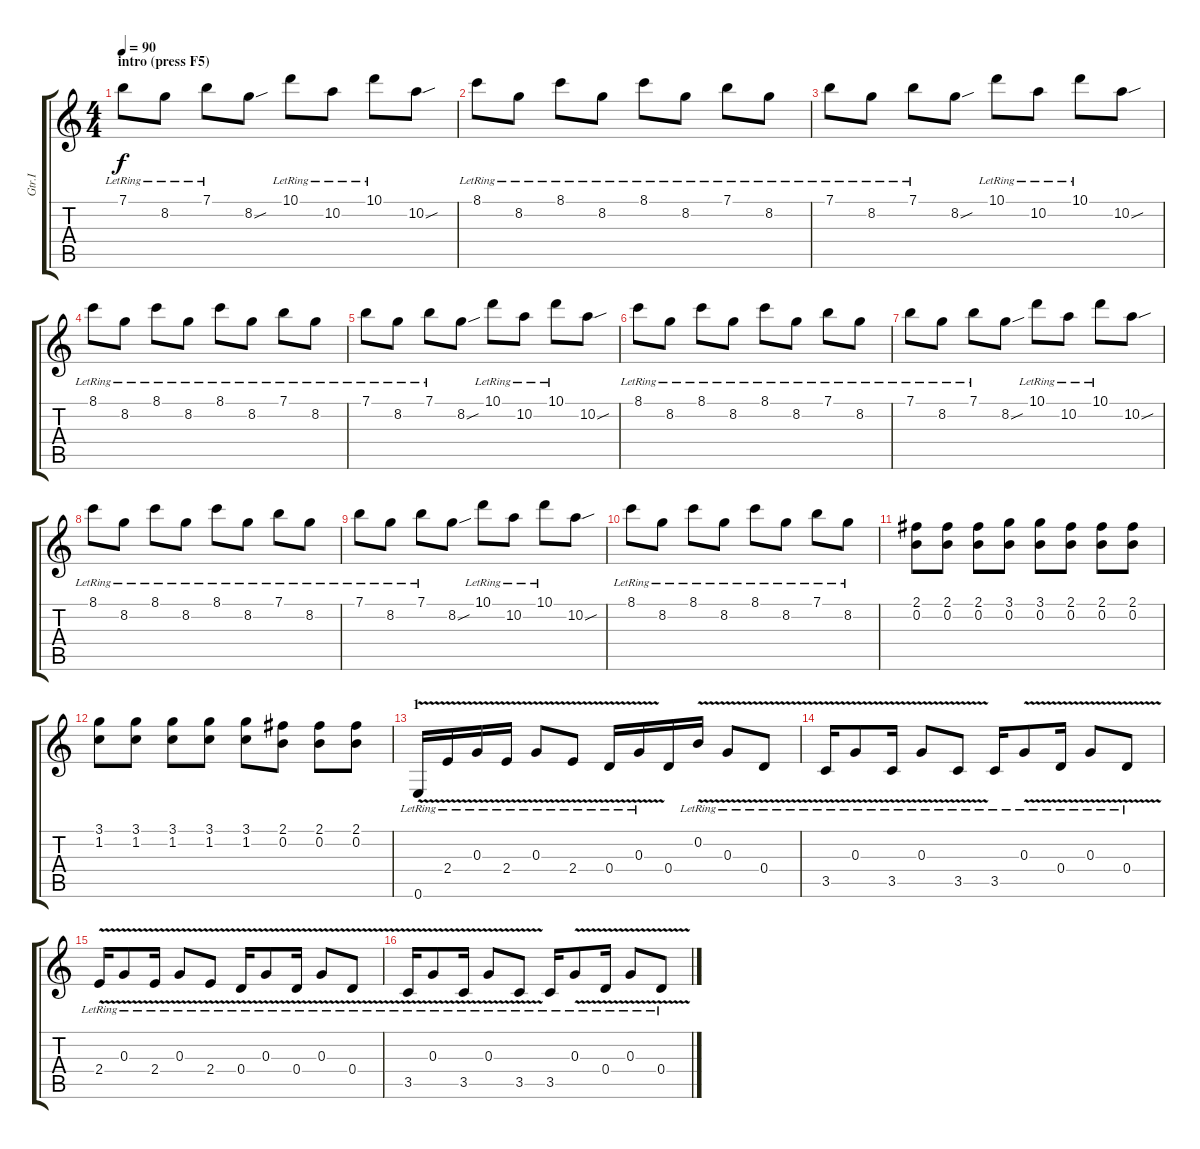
\track ("Gtr.I" "Gtr.I") {instrument electricguitarjazz}
\staff {score tabs}
\tuning (E4 B3 G3 D3 A2 E2) {hide}
\ts (4 4)
\section ("" "intro (press F5)")
\tempo 90
\clef g2
\ks c
7.1{lr}.8{dy f instrument electricguitarjazz} 8.2{lr}.8 7.1{lr}.8 8.2{sou}.8 10.1{lr}.8 10.2{lr}.8 10.1{lr}.8 10.2{sou}.8 |
8.1{lr}.8 8.2{lr}.8 8.1{lr}.8 8.2{lr}.8 8.1{lr}.8 8.2{lr}.8 7.1{lr}.8 8.2{lr}.8 |
7.1{lr}.8 8.2{lr}.8 7.1{lr}.8 8.2{sou}.8 10.1{lr}.8 10.2{lr}.8 10.1{lr}.8 10.2{sou}.8 |
8.1{lr}.8 8.2{lr}.8 8.1{lr}.8 8.2{lr}.8 8.1{lr}.8 8.2{lr}.8 7.1{lr}.8 8.2{lr}.8 |
7.1{lr}.8 8.2{lr}.8 7.1{lr}.8 8.2{sou}.8 10.1{lr}.8 10.2{lr}.8 10.1{lr}.8 10.2{sou}.8 |
8.1{lr}.8 8.2{lr}.8 8.1{lr}.8 8.2{lr}.8 8.1{lr}.8 8.2{lr}.8 7.1{lr}.8 8.2{lr}.8 |
7.1{lr}.8 8.2{lr}.8 7.1{lr}.8 8.2{sou}.8 10.1{lr}.8 10.2{lr}.8 10.1{lr}.8 10.2{sou}.8 |
8.1{lr}.8 8.2{lr}.8 8.1{lr}.8 8.2{lr}.8 8.1{lr}.8 8.2{lr}.8 7.1{lr}.8 8.2{lr}.8 |
7.1{lr}.8 8.2{lr}.8 7.1{lr}.8 8.2{sou}.8 10.1{lr}.8 10.2{lr}.8 10.1{lr}.8 10.2{sou}.8 |
8.1{lr}.8 8.2{lr}.8 8.1{lr}.8 8.2{lr}.8 8.1{lr}.8 8.2{lr}.8 7.1{lr}.8 8.2{lr}.8 |
(2.1 0.2).8 (2.1 0.2).8 (2.1 0.2).8 (3.1 0.2).8 (3.1 0.2).8 (2.1 0.2).8 (2.1 0.2).8 (2.1 0.2).8 |
(3.1 1.2).8 (3.1 1.2).8 (3.1 1.2).8 (3.1 1.2).8 (3.1 1.2).8 (2.1 0.2).8 (2.1 0.2).8 (2.1 0.2).8 |
\section ("" "1")
0.6{v lr}.16{instrument electricguitarclean} 2.4{v lr}.16 0.3{v lr}.16 2.4{v lr}.16 0.3{v lr}.8 2.4{v lr}.8 0.4{v lr}.16 0.3{v lr}.16 0.4.16 0.2{v lr}.16 0.3{v lr}.8 0.4{v lr}.8 |
3.5{v lr}.16 0.3{v lr}.8 3.5{v lr}.16 0.3{v lr}.8 3.5{v lr}.8 3.5{lr}.16 0.3{v lr}.8 0.4{v lr}.16 0.3{v lr}.8 0.4{v lr}.8 |
2.4{v lr}.16{instrument electricguitarclean} 0.3{v lr}.8 2.4{v lr}.16 0.3{v lr}.8 2.4{v lr}.8 0.4{v lr}.16 0.3{v lr}.8 0.4{v lr}.16 0.3{v lr}.8 0.4{v lr}.8 |
3.5{v lr}.16 0.3{v lr}.8 3.5{v lr}.16 0.3{v lr}.8 3.5{v lr}.8 3.5{lr}.16 0.3{v lr}.8 0.4{v lr}.16 0.3{v lr}.8 0.4{v lr}.8
